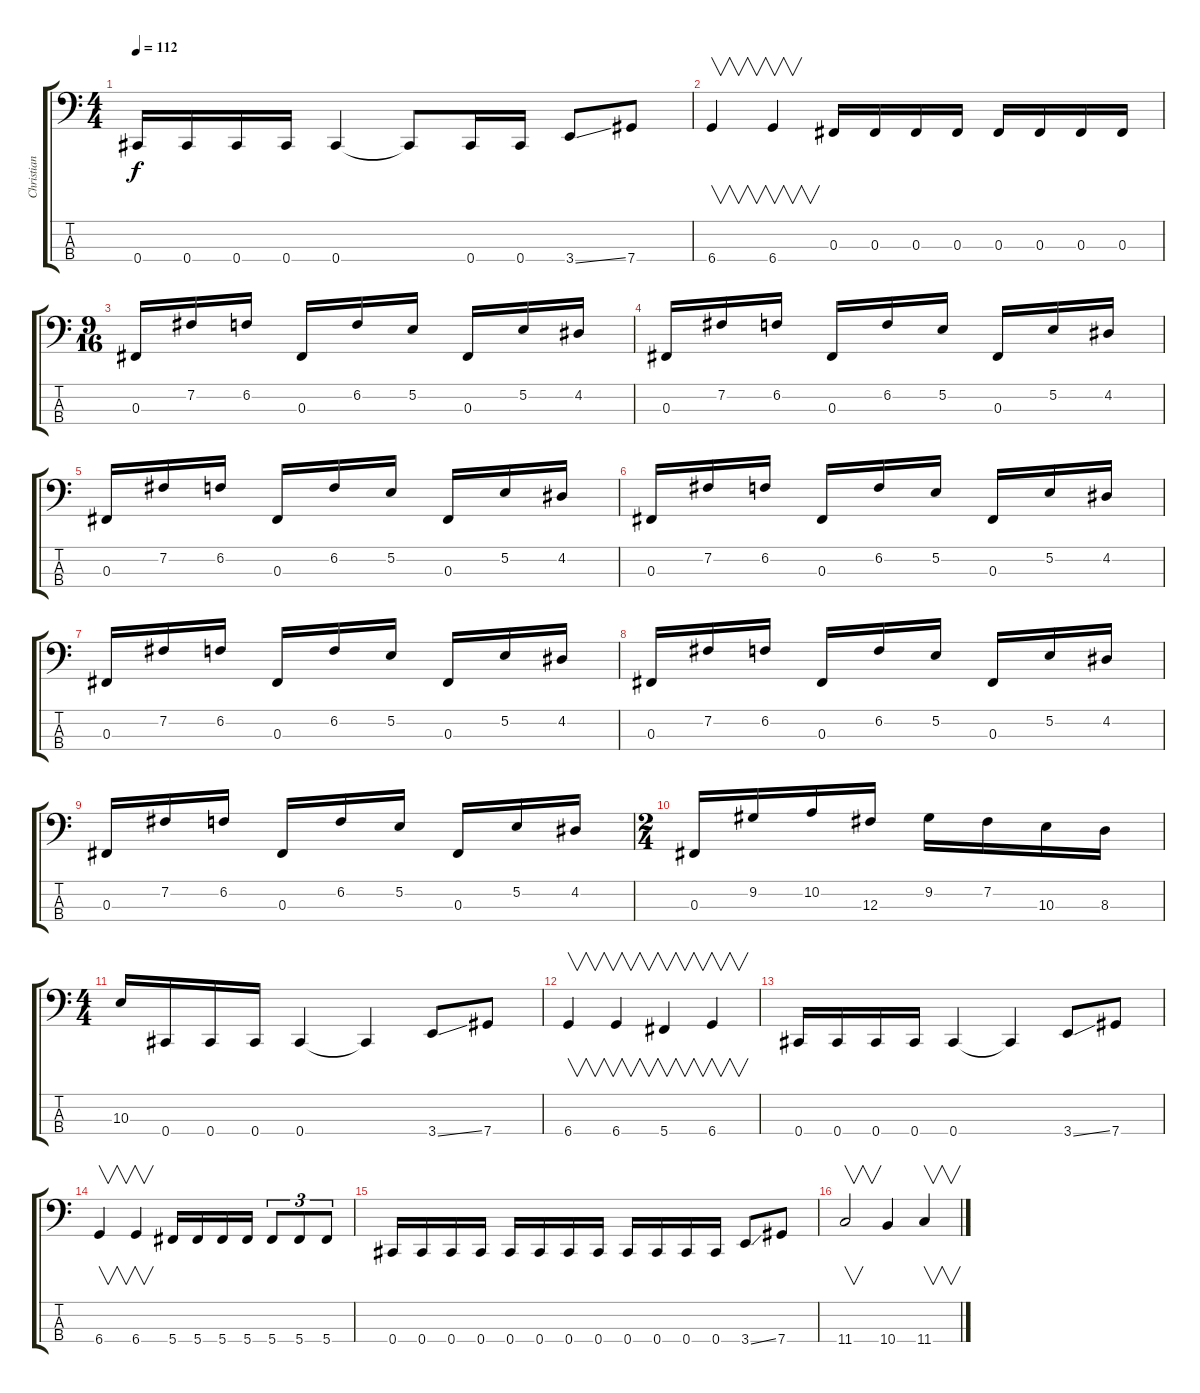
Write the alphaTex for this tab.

\track ("Christian" "Christian") {instrument electricbassfinger}
\staff {score tabs}
\tuning (E2 B1 Gb1 Db1) {hide}
\ts (4 4)
\tempo 112
\clef f4
\ks c
0.4.16{dy f} 0.4.16 0.4.16 0.4.16 0.4.4 0.4{t}.8 0.4.16 0.4.16 3.4{ss}.8 7.4.8 |
6.4.4{v} 6.4.4{v} 0.3.16 0.3.16 0.3.16 0.3.16 0.3.16 0.3.16 0.3.16 0.3.16 |
\ts (9 16)
0.3.16 7.2.16 6.2.16 0.3.16 6.2.16 5.2.16 0.3.16 5.2.16 4.2.16 |
0.3.16 7.2.16 6.2.16 0.3.16 6.2.16 5.2.16 0.3.16 5.2.16 4.2.16 |
0.3.16 7.2.16 6.2.16 0.3.16 6.2.16 5.2.16 0.3.16 5.2.16 4.2.16 |
0.3.16 7.2.16 6.2.16 0.3.16 6.2.16 5.2.16 0.3.16 5.2.16 4.2.16 |
0.3.16 7.2.16 6.2.16 0.3.16 6.2.16 5.2.16 0.3.16 5.2.16 4.2.16 |
0.3.16 7.2.16 6.2.16 0.3.16 6.2.16 5.2.16 0.3.16 5.2.16 4.2.16 |
0.3.16 7.2.16 6.2.16 0.3.16 6.2.16 5.2.16 0.3.16 5.2.16 4.2.16 |
\ts (2 4)
0.3.16 9.2.16 10.2.16 12.3.16 9.2.16 7.2.16 10.3.16 8.3.16 |
\ts (4 4)
10.3.16 0.4.16 0.4.16 0.4.16 0.4.4 0.4{t}.4 3.4{ss}.8 7.4.8 |
6.4.4{v} 6.4.4{v} 5.4.4{v} 6.4.4{v} |
0.4.16 0.4.16 0.4.16 0.4.16 0.4.4 0.4{t}.4 3.4{ss}.8 7.4.8 |
6.4.4{v} 6.4.4{v} 5.4.16 5.4.16 5.4.16 5.4.16 5.4.8{tu (3 2)} 5.4.8{tu (3 2)} 5.4.8{tu (3 2)} |
0.4.16 0.4.16 0.4.16 0.4.16 0.4.16 0.4.16 0.4.16 0.4.16 0.4.16 0.4.16 0.4.16 0.4.16 3.4{ss}.8 7.4.8 |
11.4.2{v} 10.4.4 11.4.4{v}
